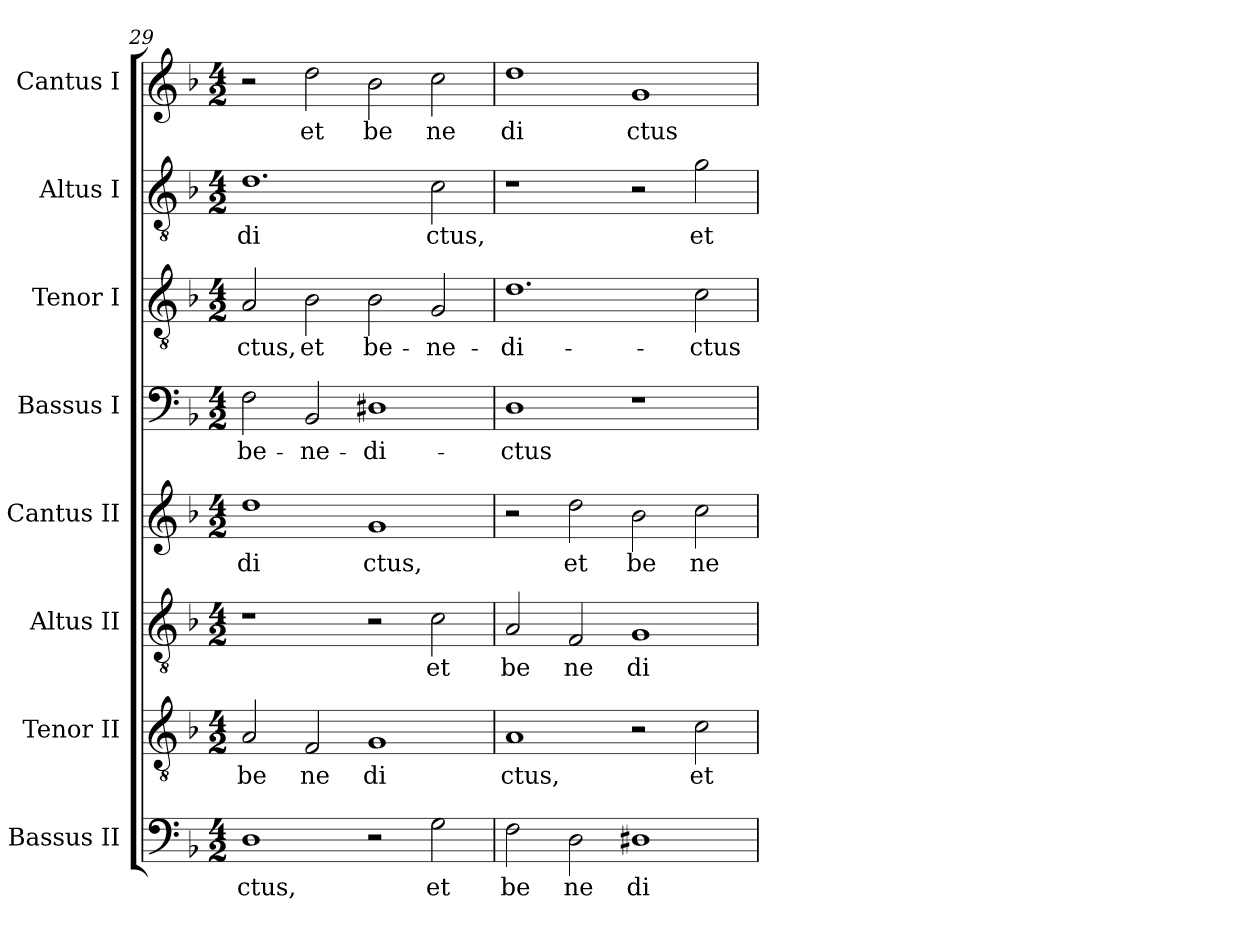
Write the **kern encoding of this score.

**kern	**text	**kern	**text	**kern	**text	**kern	**text	**kern	**text	**kern	**text	**kern	**text	**kern	**text
*part8	*part8	*part7	*part7	*part6	*part6	*part5	*part5	*part4	*part4	*part3	*part3	*part2	*part2	*part1	*part1
*staff8	*staff8	*staff7	*staff7	*staff6	*staff6	*staff5	*staff5	*staff4	*staff4	*staff3	*staff3	*staff2	*staff2	*staff1	*staff1
*I"Bassus II	*	*I"Tenor II	*	*I"Altus II	*	*I"Cantus II	*	*I"Bassus I	*	*I"Tenor I	*	*I"Altus I	*	*I"Cantus I	*
!!LO:PB:g=z
*clefF4	*	*clefGv2	*	*clefGv2	*	*clefG2	*	*clefF4	*	*clefGv2	*	*clefGv2	*	*clefG2	*
*ITrd-3c-5	*	*ITrd-3c-5	*	*ITrd-3c-5	*	*	*	*ITrd-3c-5	*	*ITrd-3c-5	*	*ITrd-3c-5	*	*	*
*k[b-e-]	*	*k[b-e-]	*	*k[b-e-]	*	*k[b-]	*	*k[b-e-]	*	*k[b-e-]	*	*k[b-e-]	*	*k[b-]	*
*B-:	*	*B-:	*	*B-:	*	*F:	*	*B-:	*	*B-:	*	*B-:	*	*F:	*
*M4/2	*	*M4/2	*	*M4/2	*	*M4/2	*	*M4/2	*	*M4/2	*	*M4/2	*	*M4/2	*
=29	=29	=29	=29	=29	=29	=29	=29	=29	=29	=29	=29	=29	=29	=29	=29
!	!LO:LY:b:cj	!	!LO:LY:b:cj	!	!	!	!LO:LY:b:cj	!	!LO:LY:b:cj	!	!LO:LY:b:cj	!	!LO:LY:b:cj	!	!
1G	ctus,	2d/	be	1r	.	1dd	-di	2B-\	be-	2d/	-ctus,	1.g	-di	2r	.
!	!	!	!LO:LY:b:cj	!	!	!	!	!	!LO:LY:b:cj	!	!LO:LY:b:cj	!	!	!	!LO:LY:b:cj
.	.	2B-/	ne	.	.	.	.	2E-/	-ne-	2e-\	et	.	.	2dd\	et
!	!	!	!LO:LY:b:cj	!	!	!	!LO:LY:b:cj	!	!LO:LY:b:cj	!	!LO:LY:b:cj	!	!	!	!LO:LY:b:cj
2r	.	1c	di	2r	.	1g	ctus,	1G#X	-di-	2e-\	be-	.	.	2b-\	be
!	!LO:LY:b:cj	!	!	!	!LO:LY:b:cj	!	!	!	!	!	!LO:LY:b:cj	!	!LO:LY:b:cj	!	!LO:LY:b:cj
2c\	et	.	.	2f\	et	.	.	.	.	2c/	-ne-	2f\	ctus,	2cc\	ne
=30	=30	=30	=30	=30	=30	=30	=30	=30	=30	=30	=30	=30	=30	=30	=30
!	!LO:LY:b:cj	!	!LO:LY:b:cj	!	!LO:LY:b:cj	!	!	!	!LO:LY:b:cj	!	!LO:LY:b:cj	!	!	!	!LO:LY:b:cj
2B-\	be	1d	ctus,	2d/	be	2r	.	1G	-ctus	1.g	-di-	1r	.	1dd	di
!	!LO:LY:b:cj	!	!	!	!LO:LY:b:cj	!	!LO:LY:b:cj	!	!	!	!	!	!	!	!
2G\	ne	.	.	2B-/	ne	2dd\	et	.	.	.	.	.	.	.	.
!	!LO:LY:b:cj	!	!	!	!LO:LY:b:cj	!	!LO:LY:b:cj	!	!	!	!	!	!	!	!LO:LY:b:cj
1G#X	di	2r	.	1c	di	2b-\	be	1r	.	.	.	2r	.	1g	ctus
!	!	!	!LO:LY:b:cj	!	!	!	!LO:LY:b:cj	!	!	!	!LO:LY:b:cj	!	!LO:LY:b:cj	!	!
.	.	2f\	et	.	.	2cc\	ne	.	.	2f\	-ctus	2cc\	et	.	.
=	=	=	=	=	=	=	=	=	=	=	=	=	=	=	=
*-	*-	*-	*-	*-	*-	*-	*-	*-	*-	*-	*-	*-	*-	*-	*-
